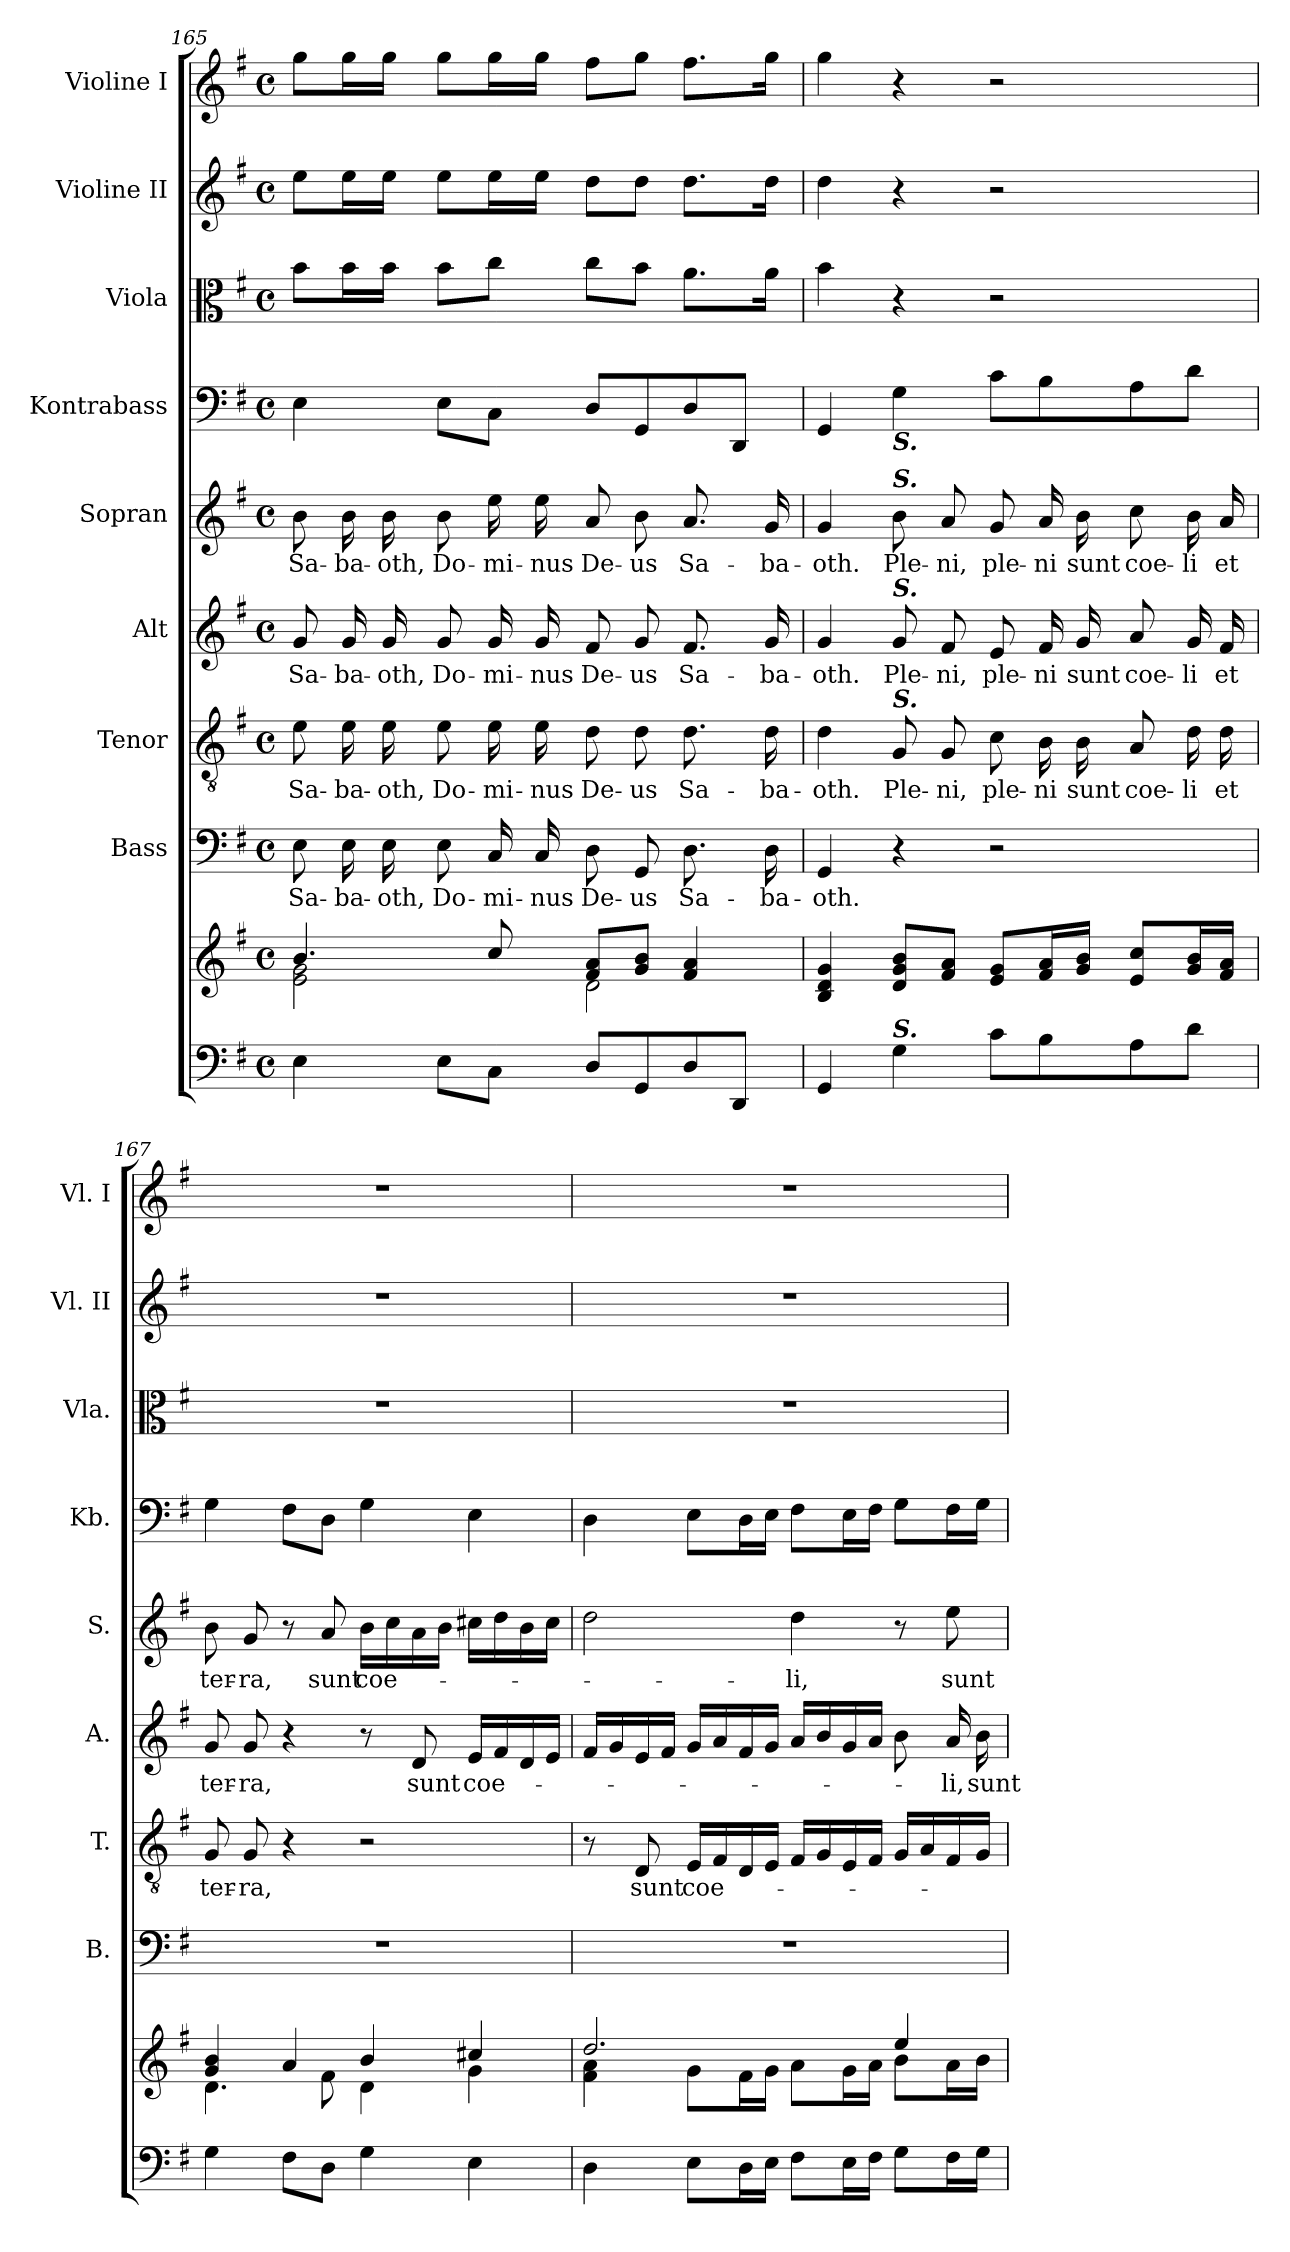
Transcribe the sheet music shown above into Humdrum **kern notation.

**kern	**kern	**kern	**text	**kern	**text	**kern	**text	**kern	**text	**kern	**kern	**kern	**kern
*part9	*part9	*part8	*part8	*part7	*part7	*part6	*part6	*part5	*part5	*part4	*part3	*part2	*part1
*staff10	*staff9	*staff8	*staff8	*staff7	*staff7	*staff6	*staff6	*staff5	*staff5	*staff4	*staff3	*staff2	*staff1
*	*	*I"Bass	*	*I"Tenor	*	*I"Alt	*	*I"Sopran	*	*I"Kontrabass	*I"Viola	*I"Violine II	*I"Violine I
*	*	*I'B.	*	*I'T.	*	*I'A.	*	*I'S.	*	*I'Kb.	*I'Vla.	*I'Vl. II	*I'Vl. I
*clefF4	*clefG2	*clefF4	*	*clefGv2	*	*clefG2	*	*clefG2	*	*clefF4	*clefC3	*clefG2	*clefG2
*	*	*	*	*	*	*	*	*	*	*ITrd7c12	*	*	*
*k[f#]	*k[f#]	*k[f#]	*	*k[f#]	*	*k[f#]	*	*k[f#]	*	*k[f#]	*k[f#]	*k[f#]	*k[f#]
*G:	*G:	*G:	*	*G:	*	*G:	*	*G:	*	*G:	*G:	*G:	*G:
*M4/4	*M4/4	*M4/4	*	*M4/4	*	*M4/4	*	*M4/4	*	*M4/4	*M4/4	*M4/4	*M4/4
*met(c)	*met(c)	*met(c)	*	*met(c)	*	*met(c)	*	*met(c)	*	*met(c)	*met(c)	*met(c)	*met(c)
=165	=165	=165	=165	=165	=165	=165	=165	=165	=165	=165	=165	=165	=165
*	*^	*	*	*	*	*	*	*	*	*	*	*	*
!	!	!	!	!LO:LY:b	!	!LO:LY:b	!	!LO:LY:b	!	!LO:LY:b	!	!	!	!
4E\	4.b/	2e\ 2g\	8E\	Sa-	8e\	Sa-	8g/	Sa-	8b\	Sa-	4EE\	8b\L	8ee\L	8gg\L
!	!	!	!	!LO:LY:b	!	!LO:LY:b	!	!LO:LY:b	!	!LO:LY:b	!	!	!	!
.	.	.	16E\	-ba-	16e\	-ba-	16g/	-ba-	16b\	-ba-	.	16b\L	16ee\L	16gg\L
!	!	!	!	!LO:LY:b	!	!LO:LY:b	!	!LO:LY:b	!	!LO:LY:b	!	!	!	!
.	.	.	16E\	-oth,	16e\	-oth,	16g/	-oth,	16b\	-oth,	.	16b\JJ	16ee\JJ	16gg\JJ
!	!	!	!	!LO:LY:b	!	!LO:LY:b	!	!LO:LY:b	!	!LO:LY:b	!	!	!	!
8E\L	.	.	8E\	Do-	8e\	Do-	8g/	Do-	8b\	Do-	8EE\L	8b\L	8ee\L	8gg\L
!	!	!	!	!LO:LY:b	!	!LO:LY:b	!	!LO:LY:b	!	!LO:LY:b	!	!	!	!
8C\J	8cc/	.	16C/	-mi-	16e\	-mi-	16g/	-mi-	16ee\	-mi-	8CC\J	8cc\J	16ee\L	16gg\L
!	!	!	!	!LO:LY:b	!	!LO:LY:b	!	!LO:LY:b	!	!LO:LY:b	!	!	!	!
.	.	.	16C/	-nus	16e\	-nus	16g/	-nus	16ee\	-nus	.	.	16ee\JJ	16gg\JJ
!	!	!	!	!LO:LY:b	!	!LO:LY:b	!	!LO:LY:b	!	!LO:LY:b	!	!	!	!
8D/L	8f#/ 8a/L	2d\	8D\	De-	8d\	De-	8f#/	De-	8a/	De-	8DD/L	8cc\L	8dd\L	8ff#\L
!	!	!	!	!LO:LY:b	!	!LO:LY:b	!	!LO:LY:b	!	!LO:LY:b	!	!	!	!
8GG/	8g/ 8b/J	.	8GG/	-us	8d\	-us	8g/	-us	8b\	-us	8GGG/	8b\J	8dd\J	8gg\J
!	!	!	!	!LO:LY:b	!	!LO:LY:b	!	!LO:LY:b	!	!LO:LY:b	!	!	!	!
8D/	4f#/ 4a/	.	8.D\	Sa-	8.d\	Sa-	8.f#/	Sa-	8.a/	Sa-	8DD/	8.a\L	8.dd\L	8.ff#\L
8DD/J	.	.	.	.	.	.	.	.	.	.	8DDD/J	.	.	.
!	!	!	!	!LO:LY:b	!	!LO:LY:b	!	!LO:LY:b	!	!LO:LY:b	!	!	!	!
.	.	.	16D\	-ba-	16d\	-ba-	16g/	-ba-	16g/	-ba-	.	16a\Jk	16dd\Jk	16gg\Jk
*	*v	*v	*	*	*	*	*	*	*	*	*	*	*	*
!!LO:PB:g=z
=166	=166	=166	=166	=166	=166	=166	=166	=166	=166	=166	=166	=166	=166
!	!	!	!LO:LY:b	!	!LO:LY:b	!	!LO:LY:b	!	!LO:LY:b	!	!	!	!
4GG/	4B/ 4d/ 4g/	4GG/	-oth.	4d\	-oth.	4g/	-oth.	4g/	-oth.	4GGG/	4b\	4dd\	4gg\
!	!	!	!	!	!	!	!	!	!	!LO:TX:b:Bi:t=S.	!	!	!
!	!	!	!	!	!	!	!	!LO:TX:a:Bi:t=S.	!	!	!	!	!
!	!	!	!	!	!	!LO:TX:a:Bi:t=S.	!	!	!	!	!	!	!
!	!	!	!	!LO:TX:a:Bi:t=S.	!	!	!	!	!	!	!	!	!
!LO:TX:a:Bi:t=S.	!	!	!	!	!	!	!	!	!	!	!	!	!
!	!	!	!	!	!LO:LY:b	!	!LO:LY:b	!	!LO:LY:b	!	!	!	!
4G\	8d/ 8g/ 8b/L	4r	.	8G/	Ple-	8g/	Ple-	8b\	Ple-	4GG\	4r	4r	4r
!	!	!	!	!	!LO:LY:b	!	!LO:LY:b	!	!LO:LY:b	!	!	!	!
.	8f#/ 8a/J	.	.	8G/	-ni,	8f#/	-ni,	8a/	-ni,	.	.	.	.
!	!	!	!	!	!LO:LY:b	!	!LO:LY:b	!	!LO:LY:b	!	!	!	!
8c\L	8e/ 8g/L	2r	.	8c\	ple-	8e/	ple-	8g/	ple-	8C\L	2r	2r	2r
!	!	!	!	!	!LO:LY:b	!	!LO:LY:b	!	!LO:LY:b	!	!	!	!
8B\	16f#/ 16a/L	.	.	16B\	-ni	16f#/	-ni	16a/	-ni	8BB\	.	.	.
!	!	!	!	!	!LO:LY:b	!	!LO:LY:b	!	!LO:LY:b	!	!	!	!
.	16g/ 16b/JJ	.	.	16B\	sunt	16g/	sunt	16b\	sunt	.	.	.	.
!	!	!	!	!	!LO:LY:b	!	!LO:LY:b	!	!LO:LY:b	!	!	!	!
8A\	8e/ 8cc/L	.	.	8A/	coe-	8a/	coe-	8cc\	coe-	8AA\	.	.	.
!	!	!	!	!	!LO:LY:b	!	!LO:LY:b	!	!LO:LY:b	!	!	!	!
8d\J	16g/ 16b/L	.	.	16d\	-li	16g/	-li	16b\	-li	8D\J	.	.	.
!	!	!	!	!	!LO:LY:b	!	!LO:LY:b	!	!LO:LY:b	!	!	!	!
.	16f#/ 16a/JJ	.	.	16d\	et	16f#/	et	16a/	et	.	.	.	.
=167	=167	=167	=167	=167	=167	=167	=167	=167	=167	=167	=167	=167	=167
*	*^	*	*	*	*	*	*	*	*	*	*	*	*
!	!	!	!	!	!	!LO:LY:b	!	!LO:LY:b	!	!LO:LY:b	!	!	!	!
4G\	4g/ 4b/	4.d\	1r	.	8G/	ter-	8g/	ter-	8b\	ter-	4GG\	1r	1r	1r
!	!	!	!	!	!	!LO:LY:b	!	!LO:LY:b	!	!LO:LY:b	!	!	!	!
.	.	.	.	.	8G/	-ra,	8g/	-ra,	8g/	-ra,	.	.	.	.
8F#\L	4a/	.	.	.	4r	.	4r	.	8r	.	8FF#\L	.	.	.
!	!	!	!	!	!	!	!	!	!	!LO:LY:b	!	!	!	!
8D\J	.	8f#\	.	.	.	.	.	.	8a/	sunt	8DD\J	.	.	.
!	!	!	!	!	!	!	!	!	!	!LO:LY:b	!	!	!	!
4G\	4b/	4d\	.	.	2r	.	8r	.	16b\LL	coe-	4GG\	.	.	.
.	.	.	.	.	.	.	.	.	16cc\	.	.	.	.	.
!	!	!	!	!	!	!	!	!LO:LY:b	!	!	!	!	!	!
.	.	.	.	.	.	.	8d/	sunt	16a\	.	.	.	.	.
.	.	.	.	.	.	.	.	.	16b\JJ	.	.	.	.	.
!	!	!	!	!	!	!	!	!LO:LY:b	!	!	!	!	!	!
4E\	4cc#X/	4g\	.	.	.	.	16e/LL	coe-	16cc#X\LL	.	4EE\	.	.	.
.	.	.	.	.	.	.	16f#/	.	16dd\	.	.	.	.	.
.	.	.	.	.	.	.	16d/	.	16b\	.	.	.	.	.
.	.	.	.	.	.	.	16e/JJ	.	16cc#\JJ	.	.	.	.	.
!!LO:PB:g=z
=168	=168	=168	=168	=168	=168	=168	=168	=168	=168	=168	=168	=168	=168	=168
4D\	2.dd/	4f#\ 4a\	1r	.	8r	.	16f#/LL	.	2dd\	.	4DD\	1r	1r	1r
.	.	.	.	.	.	.	16g/	.	.	.	.	.	.	.
!	!	!	!	!	!	!LO:LY:b	!	!	!	!	!	!	!	!
.	.	.	.	.	8D/	sunt	16e/	.	.	.	.	.	.	.
.	.	.	.	.	.	.	16f#/JJ	.	.	.	.	.	.	.
!	!	!	!	!	!	!LO:LY:b	!	!	!	!	!	!	!	!
8E\L	.	8g\L	.	.	16E/LL	coe-	16g/LL	.	.	.	8EE\L	.	.	.
.	.	.	.	.	16F#/	.	16a/	.	.	.	.	.	.	.
16D\L	.	16f#\L	.	.	16D/	.	16f#/	.	.	.	16DD\L	.	.	.
16E\JJ	.	16g\JJ	.	.	16E/JJ	.	16g/JJ	.	.	.	16EE\JJ	.	.	.
!	!	!	!	!	!	!	!	!	!	!LO:LY:b	!	!	!	!
8F#\L	.	8a\L	.	.	16F#/LL	.	16a/LL	.	4dd\	-li,	8FF#\L	.	.	.
.	.	.	.	.	16G/	.	16b/	.	.	.	.	.	.	.
16E\L	.	16g\L	.	.	16E/	.	16g/	.	.	.	16EE\L	.	.	.
16F#\JJ	.	16a\JJ	.	.	16F#/JJ	.	16a/JJ	.	.	.	16FF#\JJ	.	.	.
8G\L	4ee/	8b\L	.	.	16G/LL	.	8b\	.	8r	.	8GG\L	.	.	.
.	.	.	.	.	16A/	.	.	.	.	.	.	.	.	.
!	!	!	!	!	!	!	!	!LO:LY:b	!	!LO:LY:b	!	!	!	!
16F#\L	.	16a\L	.	.	16F#/	.	16a/	-li,	8ee\	sunt	16FF#\L	.	.	.
!	!	!	!	!	!	!	!	!LO:LY:b	!	!	!	!	!	!
16G\JJ	.	16b\JJ	.	.	16G/JJ	.	16b\	sunt	.	.	16GG\JJ	.	.	.
*	*v	*v	*	*	*	*	*	*	*	*	*	*	*	*
=	=	=	=	=	=	=	=	=	=	=	=	=	=
*-	*-	*-	*-	*-	*-	*-	*-	*-	*-	*-	*-	*-	*-
